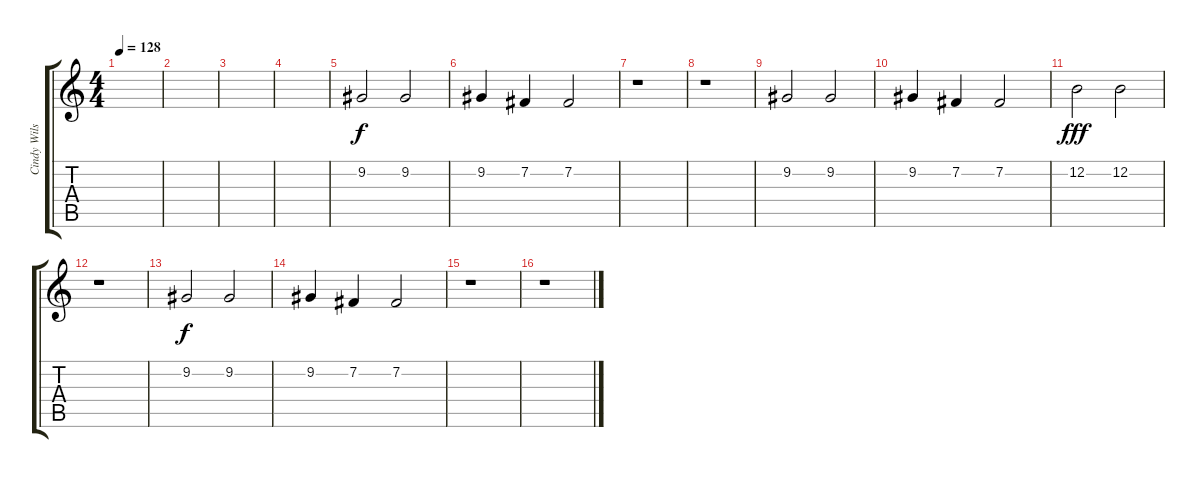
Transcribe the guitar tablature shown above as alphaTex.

\track ("Cindy Wilson (vox)" "Cindy Wils") {instrument lead6voice}
\staff {score tabs}
\tuning (E4 B3 G3 D3 A2 E2) {hide}
\ts (4 4)
\tempo 128
\clef g2
\ks c
|
|
|
|
9.2.2 9.2.2 |
9.2.4 7.2.4 7.2.2 |
r.1 |
r.1 |
9.2.2 9.2.2 |
9.2.4 7.2.4 7.2.2 |
12.2.2{dy fff} 12.2.2 |
r.1 |
9.2.2{dy f} 9.2.2 |
9.2.4 7.2.4 7.2.2 |
r.1 |
r.1
